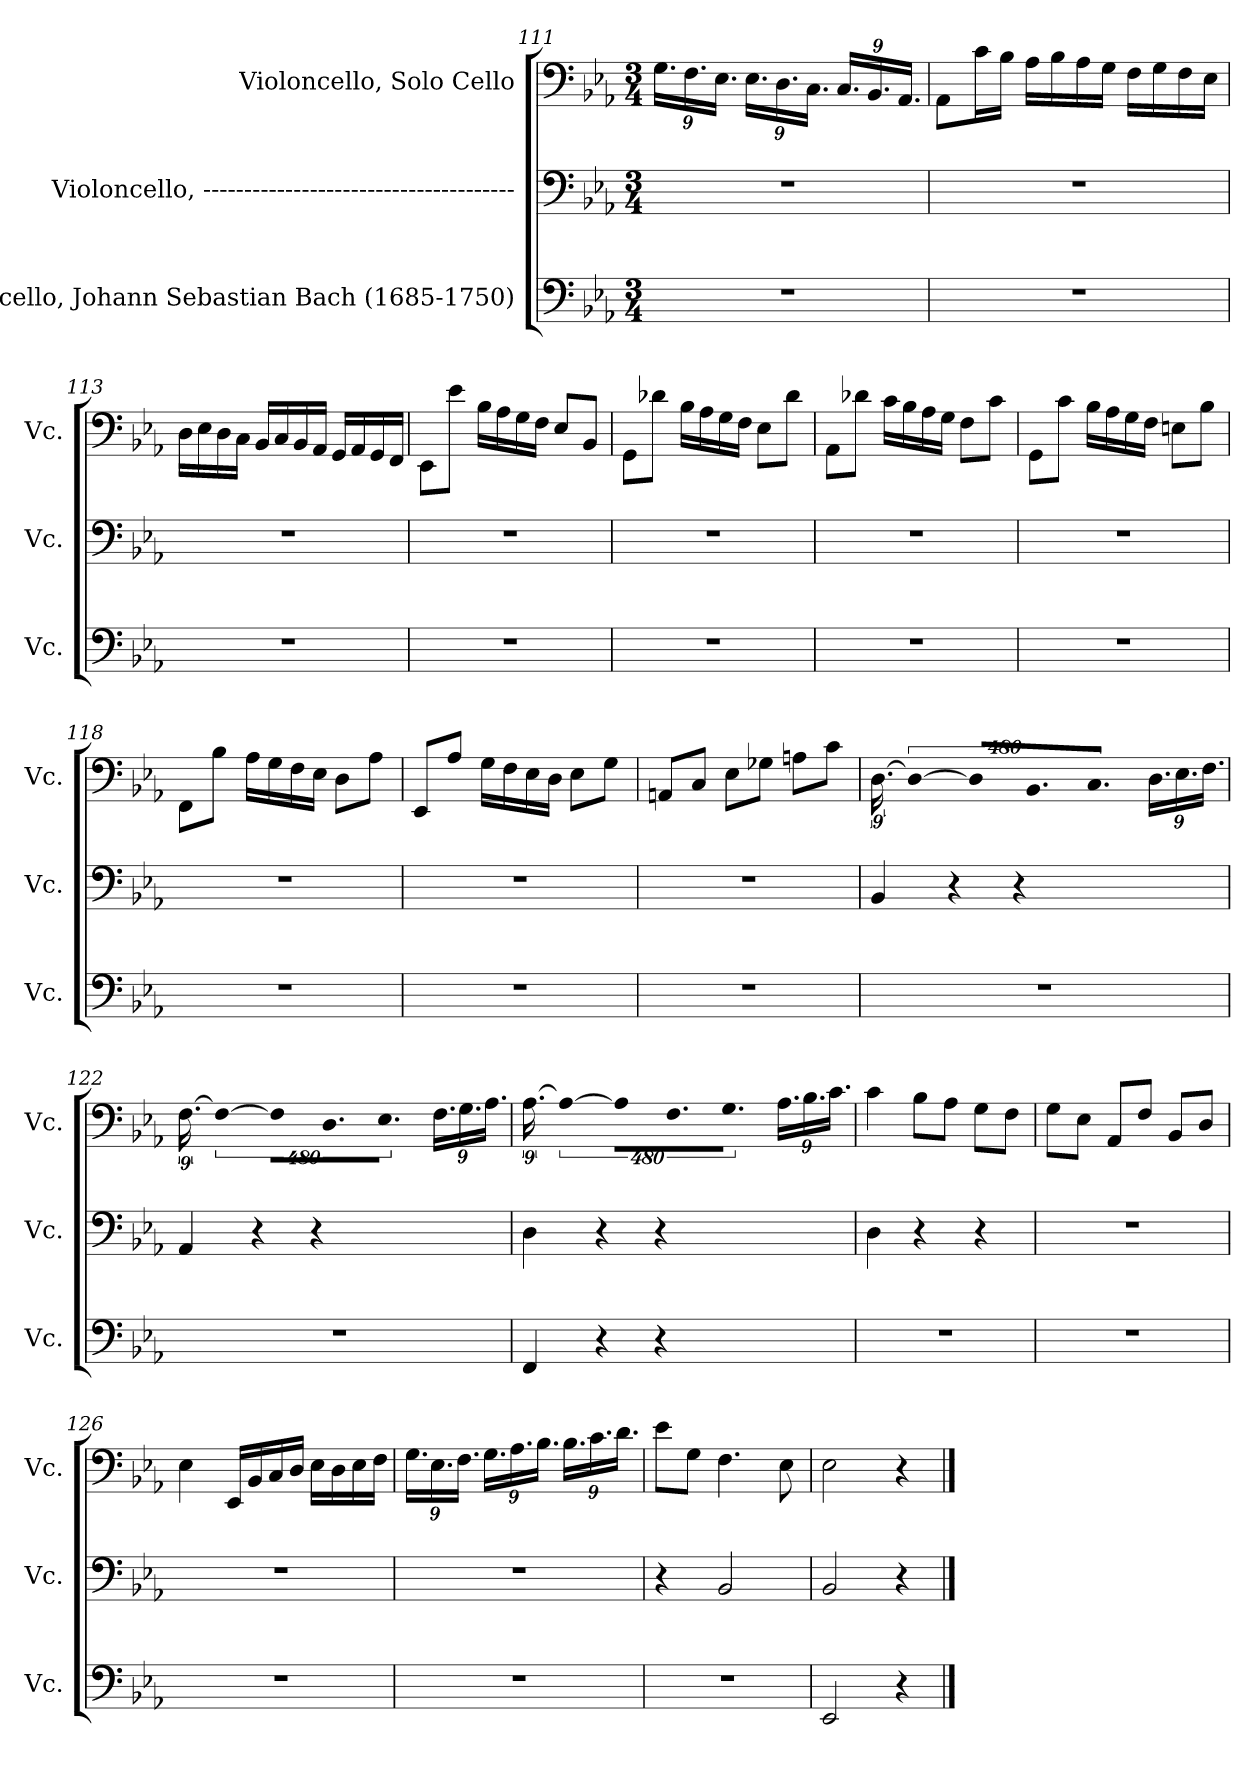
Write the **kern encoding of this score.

**kern	**kern	**kern
*part3	*part2	*part1
*staff3	*staff2	*staff1
*I"Violoncello, Johann Sebastian Bach  (1685-1750)	*I"Violoncello, --------------------------------------	*I"Violoncello, Solo Cello
*I'Vc.	*I'Vc.	*I'Vc.
!!LO:LB:g=z
*clefF4	*clefF4	*clefF4
*k[b-e-a-]	*k[b-e-a-]	*k[b-e-a-]
*M3/4	*M3/4	*M3/4
*	*	*Xbrackettup
=111	=111	=111
2.r	2.r	18.G\LL
.	.	18.F\
.	.	18.E-\JJ
.	.	18.E-\LL
.	.	18.D\
.	.	18.C\JJ
.	.	18.C/LL
.	.	18.BB-/
.	.	18.AA-/JJ
=112	=112	=112
2.r	2.r	8AA-\L
.	.	16c\L
.	.	16B-\JJ
.	.	16A-\LL
.	.	16B-\
.	.	16A-\
.	.	16G\JJ
.	.	16F\LL
.	.	16G\
.	.	16F\
.	.	16E-\JJ
=113	=113	=113
2.r	2.r	16D\LL
.	.	16E-\
.	.	16D\
.	.	16C\JJ
.	.	16BB-/LL
.	.	16C/
.	.	16BB-/
.	.	16AA-/JJ
.	.	16GG/LL
.	.	16AA-/
.	.	16GG/
.	.	16FF/JJ
!!LO:LB:g=z
=114	=114	=114
2.r	2.r	8EE-\L
.	.	8e-\J
.	.	16B-\LL
.	.	16A-\
.	.	16G\
.	.	16F\JJ
.	.	8E-/L
.	.	8BB-/J
=115	=115	=115
2.r	2.r	8GG\L
.	.	8d-X\J
.	.	16B-\LL
.	.	16A-\
.	.	16G\
.	.	16F\JJ
.	.	8E-\L
.	.	8d-\J
=116	=116	=116
2.r	2.r	8AA-\L
.	.	8d-X\J
.	.	16c\LL
.	.	16B-\
.	.	16A-\
.	.	16G\JJ
.	.	8F\L
.	.	8c\J
=117	=117	=117
2.r	2.r	8GG\L
.	.	8c\J
.	.	16B-\LL
.	.	16A-\
.	.	16G\
.	.	16F\JJ
.	.	8En\L
.	.	8B-\J
!!LO:LB:g=z
=118	=118	=118
2.r	2.r	8FF\L
.	.	8B-\J
.	.	16A-\LL
.	.	16G\
.	.	16F\
.	.	16E-\JJ
.	.	8D\L
.	.	8A-\J
=119	=119	=119
2.r	2.r	8EE-/L
.	.	8A-/J
.	.	16G\LL
.	.	16F\
.	.	16E-\
.	.	16D\JJ
.	.	8E-\L
.	.	8G\J
=120	=120	=120
2.r	2.r	8AAn/L
.	.	8C/J
.	.	8E-\L
.	.	8G-X\J
.	.	8An\L
.	.	8c\J
=121	=121	=121
*	*	*brackettup
2.r	4BB-/	[18.D\
!	!	!LO:N:vis=4
.	.	1920%427D\_
.	4r	.
!	!	!LO:N:vis=32
.	.	1920%53D/KLL]
.	.	18.BB-/
.	.	18.C/JJ
.	4r	18.D\LL
.	.	18.E-\
.	.	18.F\JJ
!!LO:PB:g=z
=122	=122	=122
2.r	4AA-/	[18.F\
!	!	!LO:N:vis=4
.	.	1920%427F\_
.	4r	.
!	!	!LO:N:vis=32
.	.	1920%53F\KLL]
.	.	18.D\
.	.	18.E-\JJ
.	4r	18.F\LL
.	.	18.G\
.	.	18.A-\JJ
=123	=123	=123
4FF/	4D\	[18.A-\
!	!	!LO:N:vis=4
.	.	1920%427A-\_
4r	4r	.
!	!	!LO:N:vis=32
.	.	1920%53A-\KLL]
.	.	18.F\
.	.	18.G\JJ
4r	4r	18.A-\LL
.	.	18.B-\
.	.	18.c\JJ
=124	=124	=124
2.r	4D\	4c\
.	4r	8B-\L
.	.	8A-\J
.	4r	8G\L
.	.	8F\J
=125	=125	=125
2.r	2.r	8G\L
.	.	8E-\J
.	.	8AA-/L
.	.	8F/J
.	.	8BB-/L
.	.	8D/J
!!LO:LB:g=z
=126	=126	=126
2.r	2.r	4E-\
.	.	16EE-/LL
.	.	16BB-/
.	.	16C/
.	.	16D/JJ
.	.	16E-\LL
.	.	16D\
.	.	16E-\
.	.	16F\JJ
=127	=127	=127
*	*	*Xbrackettup
2.r	2.r	18.G\LL
.	.	18.E-\
.	.	18.F\JJ
.	.	18.G\LL
.	.	18.A-\
.	.	18.B-\JJ
.	.	18.B-\LL
.	.	18.c\
.	.	18.d\JJ
=128	=128	=128
2.r	4r	8e-\L
.	.	8G\J
.	2BB-/	4.F\
.	.	8E-\
=129	=129	=129
2EE-/	2BB-/	2E-\
4r	4r	4r
==	==	==
*-	*-	*-
